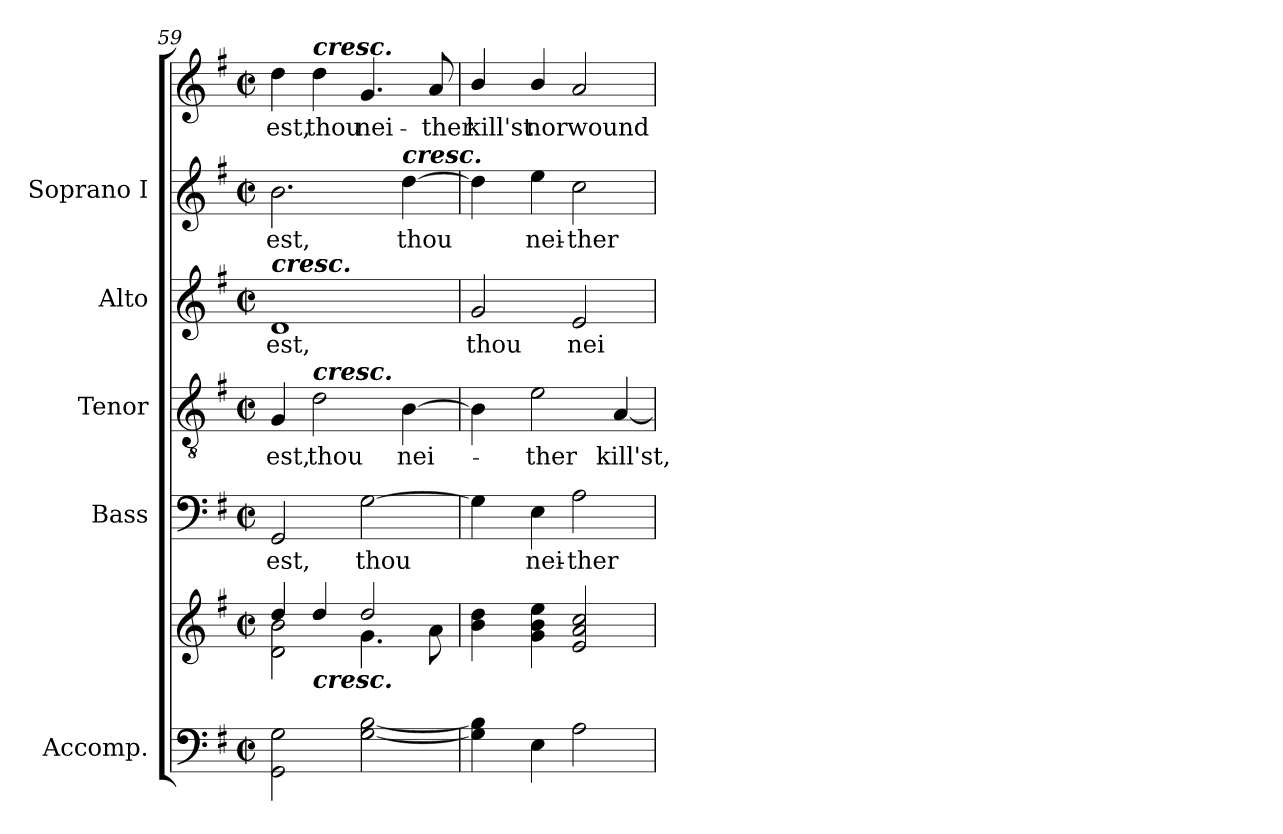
**kern	**kern	**kern	**text	**kern	**text	**kern	**text	**kern	**text	**kern	**text
*part5	*part5	*part4	*part4	*part3	*part3	*part2	*part2	*part1	*part1	*part1	*part1
*staff7	*staff6	*staff5	*staff5	*staff4	*staff4	*staff3	*staff3	*staff2	*staff2	*staff1	*staff1
*I"Accomp.	*	*I"Bass	*	*I"Tenor	*	*I"Alto	*	*I"Soprano I	*	*	*
*	*	*I'B	*	*I'T	*	*I'A	*	*I'S	*	*	*
*clefF4	*clefG2	*clefF4	*	*clefGv2	*	*clefG2	*	*clefG2	*	*clefG2	*
*k[f#]	*k[f#]	*k[f#]	*	*k[f#]	*	*k[f#]	*	*k[f#]	*	*k[f#]	*
*G:	*G:	*G:	*	*G:	*	*G:	*	*G:	*	*G:	*
*M2/2	*M2/2	*M2/2	*	*M2/2	*	*M2/2	*	*M2/2	*	*M2/2	*
*met(c|)	*met(c|)	*met(c|)	*	*met(c|)	*	*met(c|)	*	*met(c|)	*	*met(c|)	*
=59	=59	=59	=59	=59	=59	=59	=59	=59	=59	=59	=59
*^	*^	*	*	*	*	*	*	*	*	*	*
!	!	!	!	!	!	!	!	!LO:TX:a:Bi:t=cresc.	!	!	!	!	!
!	!	!	!	!	!LO:LY:b	!	!LO:LY:b	!	!LO:LY:b	!	!LO:LY:b	!	!LO:LY:b
1ryy	2GG 2G	4dd/	2d\ 2b\	2GG	est,	4G	-est,	1d	-est,	2.b	est,	4dd	-est,
!	!	!	!	!	!	!	!	!	!	!	!	!LO:TX:a:Bi:t=cresc.	!
!	!	!	!	!	!	!LO:TX:a:Bi:t=cresc.	!	!	!	!	!	!	!
!	!	!LO:TX:b:Bi:t=cresc.	!	!	!	!	!	!	!	!	!	!	!
!	!	!	!	!	!	!	!LO:LY:b	!	!	!	!	!	!LO:LY:b
.	.	4dd/	.	.	.	2d	thou	.	.	.	.	4dd	thou
!	!	!	!	!	!LO:LY:b	!	!	!	!	!	!	!	!LO:LY:b
.	[2G [2B	2dd/	4.g\	[2G	thou	.	.	.	.	.	.	4.g	nei-
!	!	!	!	!	!	!	!	!	!	!LO:TX:a:Bi:t=cresc.	!	!	!
!	!	!	!	!	!	!	!LO:LY:b	!	!	!	!LO:LY:b	!	!
.	.	.	.	.	.	[4B	nei-	.	.	[4dd	thou	.	.
!	!	!	!	!	!	!	!	!	!	!	!	!	!LO:LY:b
.	.	.	8a\	.	.	.	.	.	.	.	.	8a	-ther
=60	=60	=60	=60	=60	=60	=60	=60	=60	=60	=60	=60	=60	=60
!	!	!	!	!	!	!	!	!	!LO:LY:b	!	!	!	!LO:LY:b
1ryy	4G] 4B]	4b\ 4dd\	1ryy	4G]	.	4B]	.	2g	thou	4dd]	.	4b/	kill'st
!	!	!	!	!	!LO:LY:b	!	!LO:LY:b	!	!	!	!LO:LY:b	!	!LO:LY:b
.	4E	4g\ 4b\ 4ee\	.	4E	nei-	2e	ther	.	.	4ee	-nei-	4b/	nor
!	!	!	!	!	!LO:LY:b	!	!	!	!LO:LY:b	!	!LO:LY:b	!	!LO:LY:b
.	2A	2e/ 2a/ 2cc/	.	2A	-ther	.	.	2e	nei-	2cc	-ther	2a	wound-
!	!	!	!	!	!	!	!LO:LY:b	!	!	!	!	!	!
.	.	.	.	.	.	[4A	kill'st,	.	.	.	.	.	.
*v	*v	*	*	*	*	*	*	*	*	*	*	*	*
*	*v	*v	*	*	*	*	*	*	*	*	*	*
=	=	=	=	=	=	=	=	=	=	=	=
*-	*-	*-	*-	*-	*-	*-	*-	*-	*-	*-	*-
